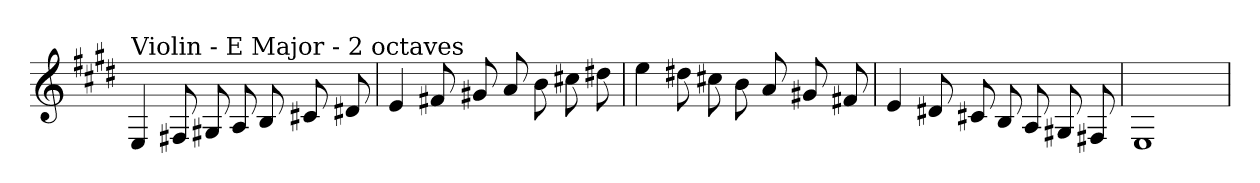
**kern
*part1
*staff1
*clefG2
*k[f#c#g#d#]
*E:
=
!LO:TX:a:t=Violin - E Major - 2 octaves
4E
8F#X
8G#X
8A
8B
8c#X
8d#X
=
4e
8f#X
8g#X
8a
8b
8cc#X
8dd#X
=
4ee
8dd#X
8cc#X
8b
8a
8g#X
8f#X
=
4e
8d#X
8c#X
8B
8A
8G#X
8F#X
=
1E
=
*-
